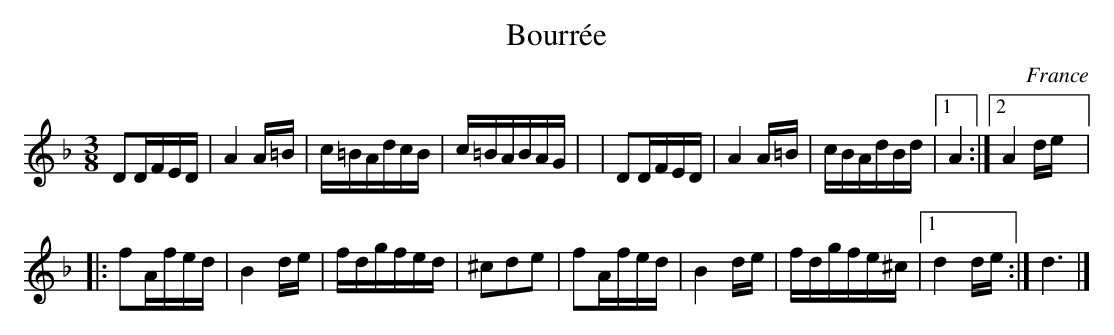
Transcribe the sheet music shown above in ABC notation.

X:1
T:Bourrée
M:3/8
O:France
K:D minor
D2DFED| A4A=B| c=BAdcB| c=BABAG| | D2DFED| A4A=B| cBAdBd|1 A4 :|2 A4de |:
f2Afed| B4de| fdgfed| ^c2d2e2| f2Afed| B4de| fdgfe^c |1 d4de :| d6|]
